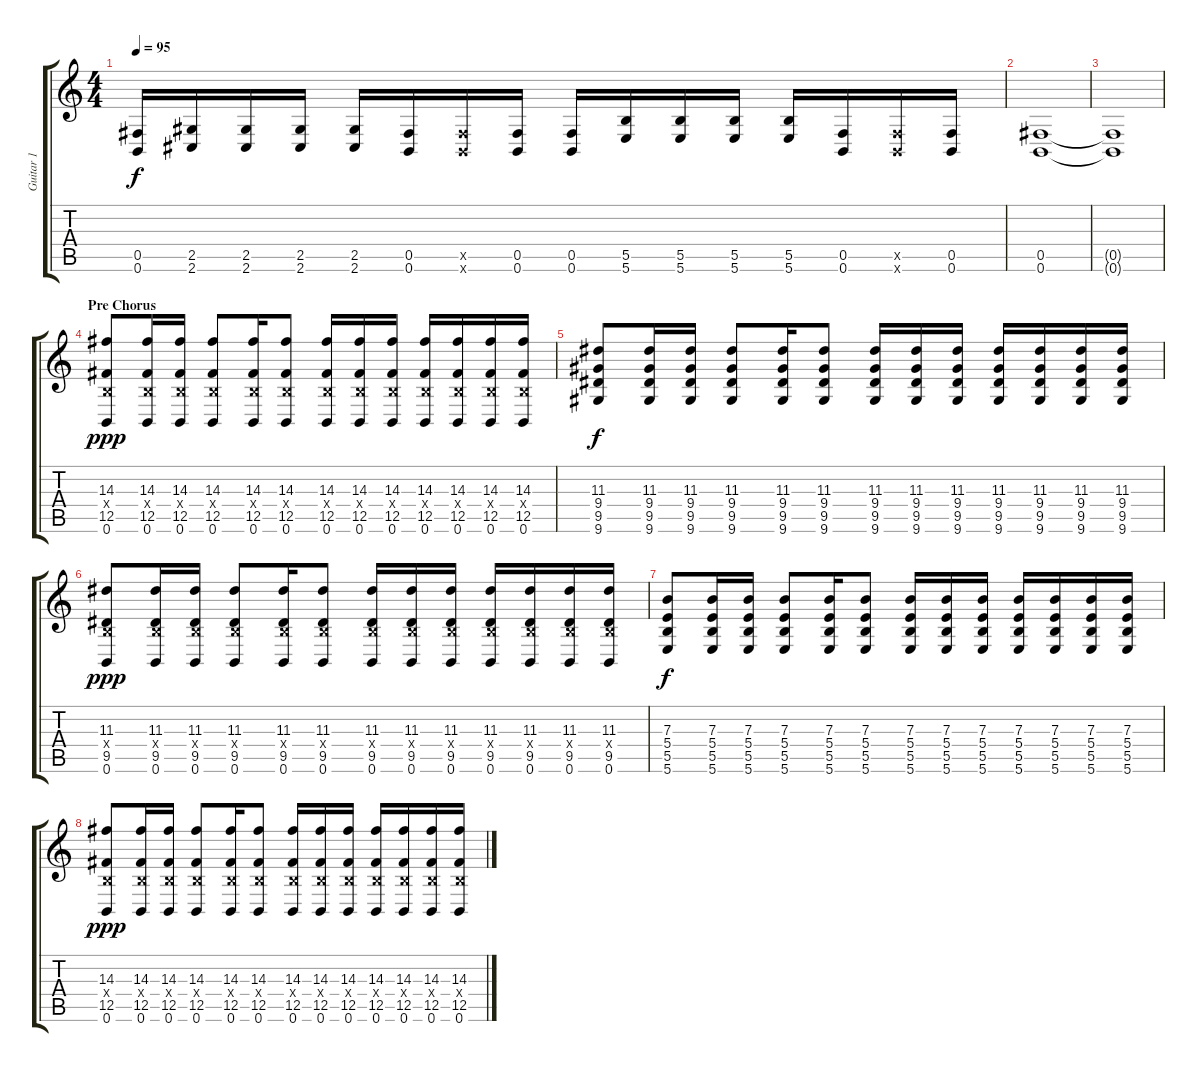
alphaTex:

\track ("Guitar 1" "Guitar 1") {instrument distortionguitar}
\staff {score tabs}
\tuning (Db4 Ab3 E3 B2 Gb2 B1) {hide}
\ts (4 4)
\tempo 95
\clef g2
\ks c
(0.5 0.6).16{dy f} (2.5 2.6).16 (2.5 2.6).16 (2.5 2.6).16 (2.5 2.6).16 (0.5 0.6).16 (0.5{x} 0.6{x}).16 (0.5 0.6).16 (0.5 0.6).16 (5.5 5.6).16 (5.5 5.6).16 (5.5 5.6).16 (5.5 5.6).16 (0.5 0.6).16 (0.5{x} 0.6{x}).16 (0.5 0.6).16 |
(0.5 0.6).1 |
(0.5{t} 0.6{t}).1 |
\section ("" "Pre Chorus")
(14.3 0.4{x} 12.5 0.6).8{dy ppp} (14.3 0.4{x} 12.5 0.6).16 (14.3 0.4{x} 12.5 0.6).16 (14.3 0.4{x} 12.5 0.6).8 (14.3 0.4{x} 12.5 0.6).16 (14.3 0.4{x} 12.5 0.6).8 (14.3 0.4{x} 12.5 0.6).16 (14.3 0.4{x} 12.5 0.6).16 (14.3 0.4{x} 12.5 0.6).16 (14.3 0.4{x} 12.5 0.6).16 (14.3 0.4{x} 12.5 0.6).16 (14.3 0.4{x} 12.5 0.6).16 (14.3 0.4{x} 12.5 0.6).16 |
(11.3 9.4 9.5 9.6).8{dy f} (11.3 9.4 9.5 9.6).16 (11.3 9.4 9.5 9.6).16 (11.3 9.4 9.5 9.6).8 (11.3 9.4 9.5 9.6).16 (11.3 9.4 9.5 9.6).8 (11.3 9.4 9.5 9.6).16 (11.3 9.4 9.5 9.6).16 (11.3 9.4 9.5 9.6).16 (11.3 9.4 9.5 9.6).16 (11.3 9.4 9.5 9.6).16 (11.3 9.4 9.5 9.6).16 (11.3 9.4 9.5 9.6).16 |
(11.3 0.4{x} 9.5 0.6).8{dy ppp} (11.3 0.4{x} 9.5 0.6).16 (11.3 0.4{x} 9.5 0.6).16 (11.3 0.4{x} 9.5 0.6).8 (11.3 0.4{x} 9.5 0.6).16 (11.3 0.4{x} 9.5 0.6).8 (11.3 0.4{x} 9.5 0.6).16 (11.3 0.4{x} 9.5 0.6).16 (11.3 0.4{x} 9.5 0.6).16 (11.3 0.4{x} 9.5 0.6).16 (11.3 0.4{x} 9.5 0.6).16 (11.3 0.4{x} 9.5 0.6).16 (11.3 0.4{x} 9.5 0.6).16 |
(7.3 5.4 5.5 5.6).8{dy f} (7.3 5.4 5.5 5.6).16 (7.3 5.4 5.5 5.6).16 (7.3 5.4 5.5 5.6).8 (7.3 5.4 5.5 5.6).16 (7.3 5.4 5.5 5.6).8 (7.3 5.4 5.5 5.6).16 (7.3 5.4 5.5 5.6).16 (7.3 5.4 5.5 5.6).16 (7.3 5.4 5.5 5.6).16 (7.3 5.4 5.5 5.6).16 (7.3 5.4 5.5 5.6).16 (7.3 5.4 5.5 5.6).16 |
(14.3 0.4{x} 12.5 0.6).8{dy ppp} (14.3 0.4{x} 12.5 0.6).16 (14.3 0.4{x} 12.5 0.6).16 (14.3 0.4{x} 12.5 0.6).8 (14.3 0.4{x} 12.5 0.6).16 (14.3 0.4{x} 12.5 0.6).8 (14.3 0.4{x} 12.5 0.6).16 (14.3 0.4{x} 12.5 0.6).16 (14.3 0.4{x} 12.5 0.6).16 (14.3 0.4{x} 12.5 0.6).16 (14.3 0.4{x} 12.5 0.6).16 (14.3 0.4{x} 12.5 0.6).16 (14.3 0.4{x} 12.5 0.6).16
